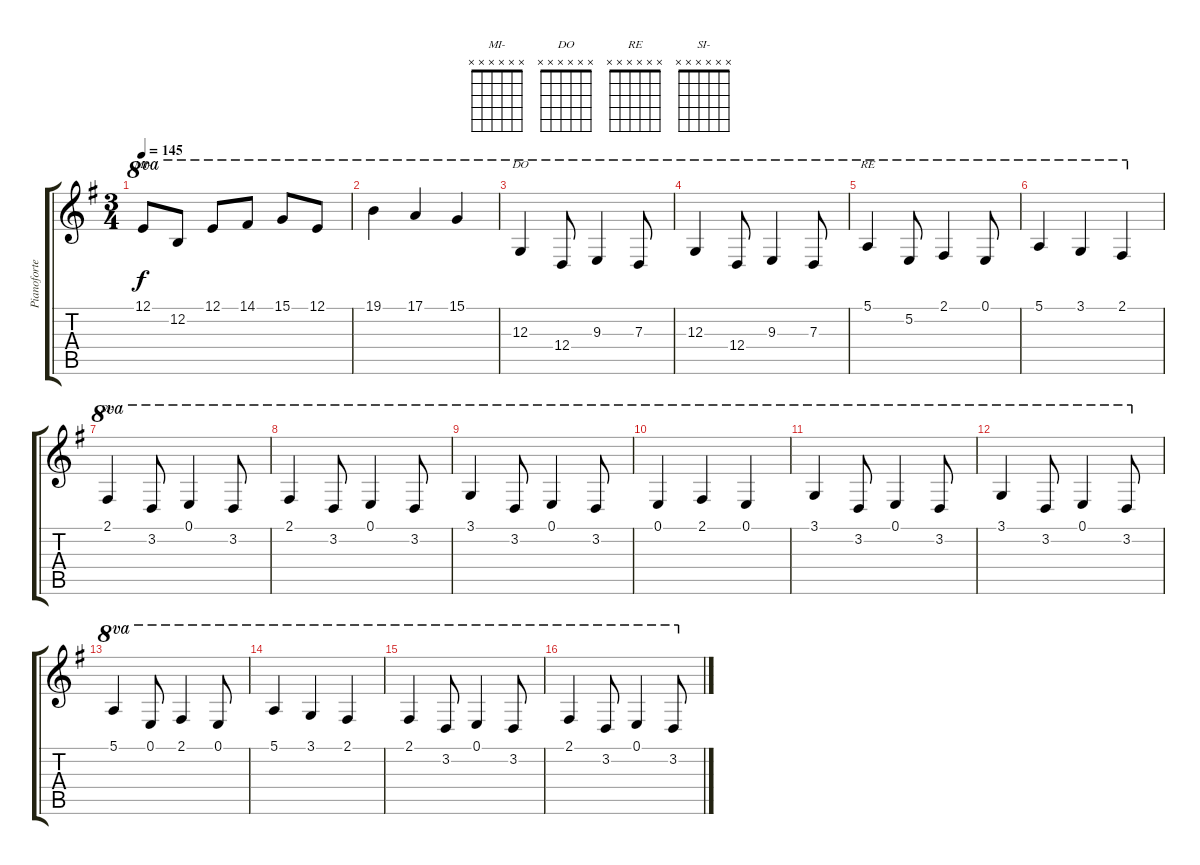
\track ("Pianoforte" "Pianoforte") {instrument acousticgrandpiano}
\staff {score tabs}
\tuning (E4 B3 G3 D3 A2 E2) {hide}
\chord ("MI-" x x x x x x)
\chord ("DO" x x x x x x)
\chord ("RE" x x x x x x)
\chord ("SI-" x x x x x x)
\ts (3 4)
\tempo 145
\clef g2
\ks g
12.1.8{ch "MI-" ot 8va dy f} 12.2.8{ot 8va} 12.1.8{ot 8va} 14.1.8{ot 8va} 15.1.8{ot 8va} 12.1.8{ot 8va} |
19.1.4{ot 8va} 17.1.4{ot 8va} 15.1.4{ot 8va} |
12.3.4{ch "DO" ot 8va} 12.4.8{ot 8va} 9.3.4{ot 8va} 7.3.8{ot 8va} |
12.3.4{ot 8va} 12.4.8{ot 8va} 9.3.4{ot 8va} 7.3.8{ot 8va} |
5.1.4{ch "RE" ot 8va} 5.2.8{ot 8va} 2.1.4{ot 8va} 0.1.8{ot 8va} |
5.1.4{ot 8va} 3.1.4{ot 8va} 2.1.4{ot 8va} |
2.1.4{ch "SI-" ot 8va} 3.2.8{ot 8va} 0.1.4{ot 8va} 3.2.8{ot 8va} |
2.1.4{ot 8va} 3.2.8{ot 8va} 0.1.4{ot 8va} 3.2.8{ot 8va} |
3.1.4{ot 8va} 3.2.8{ot 8va} 0.1.4{ot 8va} 3.2.8{ot 8va} |
0.1.4{ot 8va} 2.1.4{ot 8va} 0.1.4{ot 8va} |
3.1.4{ot 8va} 3.2.8{ot 8va} 0.1.4{ot 8va} 3.2.8{ot 8va} |
3.1.4{ot 8va} 3.2.8{ot 8va} 0.1.4{ot 8va} 3.2.8{ot 8va} |
5.1.4{ot 8va} 0.1.8{ot 8va} 2.1.4{ot 8va} 0.1.8{ot 8va} |
5.1.4{ot 8va} 3.1.4{ot 8va} 2.1.4{ot 8va} |
2.1.4{ot 8va} 3.2.8{ot 8va} 0.1.4{ot 8va} 3.2.8{ot 8va} |
2.1.4{ot 8va} 3.2.8{ot 8va} 0.1.4{ot 8va} 3.2.8{ot 8va}
